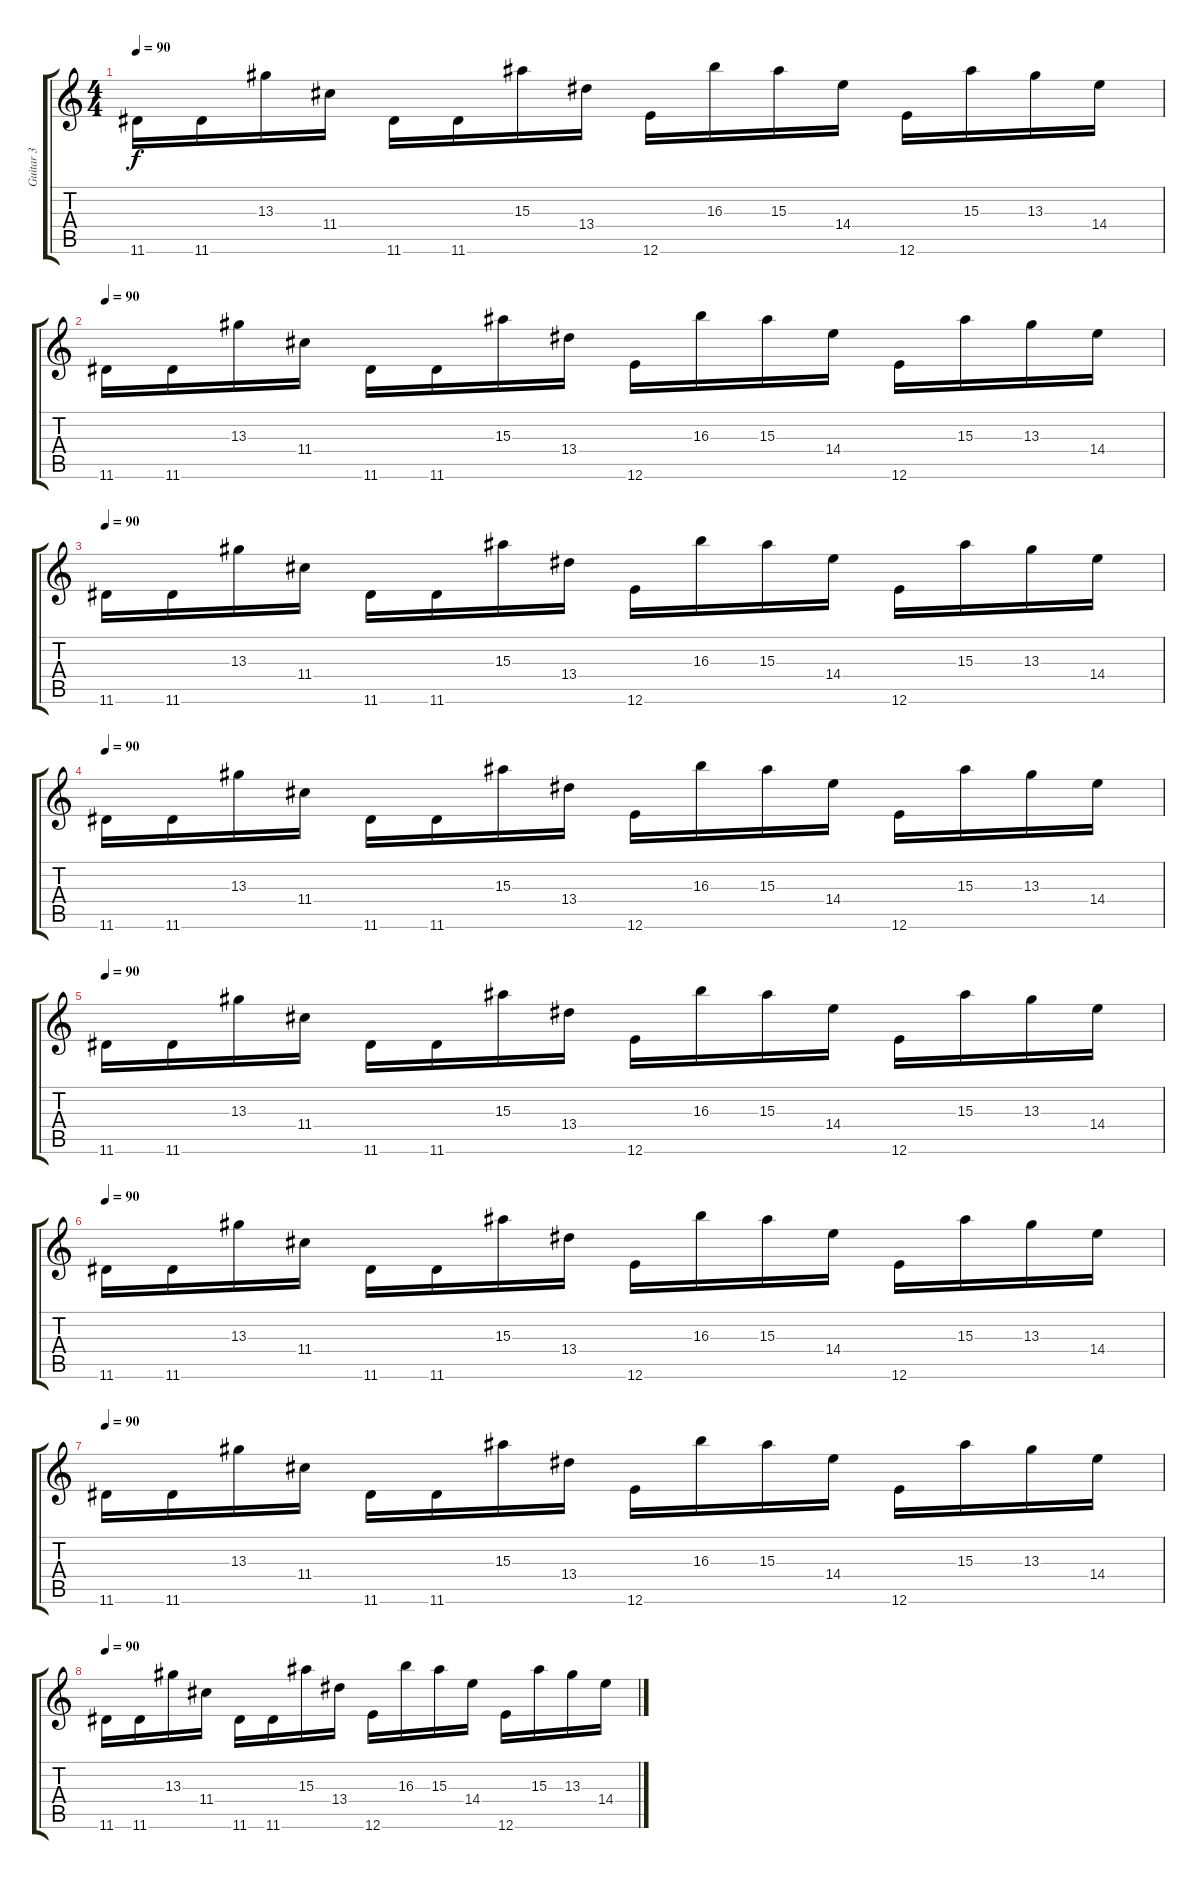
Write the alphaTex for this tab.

\track ("Guitar 3" "Guitar 3") {instrument overdrivenguitar}
\staff {score tabs}
\tuning (E4 B3 G3 D3 A2 E2) {hide}
\ts (4 4)
\tempo 90
\clef g2
\ks c
11.6.16{dy f} 11.6.16 13.3.16 11.4.16 11.6.16 11.6.16 15.3.16 13.4.16 12.6.16 16.3.16 15.3.16 14.4.16 12.6.16 15.3.16 13.3.16 14.4.16 |
\tempo 90
11.6.16 11.6.16 13.3.16 11.4.16 11.6.16 11.6.16 15.3.16 13.4.16 12.6.16 16.3.16 15.3.16 14.4.16 12.6.16 15.3.16 13.3.16 14.4.16 |
\tempo 90
11.6.16 11.6.16 13.3.16 11.4.16 11.6.16 11.6.16 15.3.16 13.4.16 12.6.16 16.3.16 15.3.16 14.4.16 12.6.16 15.3.16 13.3.16 14.4.16 |
\tempo 90
11.6.16 11.6.16 13.3.16 11.4.16 11.6.16 11.6.16 15.3.16 13.4.16 12.6.16 16.3.16 15.3.16 14.4.16 12.6.16 15.3.16 13.3.16 14.4.16 |
\tempo 90
11.6.16 11.6.16 13.3.16 11.4.16 11.6.16 11.6.16 15.3.16 13.4.16 12.6.16 16.3.16 15.3.16 14.4.16 12.6.16 15.3.16 13.3.16 14.4.16 |
\tempo 90
11.6.16 11.6.16 13.3.16 11.4.16 11.6.16 11.6.16 15.3.16 13.4.16 12.6.16 16.3.16 15.3.16 14.4.16 12.6.16 15.3.16 13.3.16 14.4.16 |
\tempo 90
11.6.16 11.6.16 13.3.16 11.4.16 11.6.16 11.6.16 15.3.16 13.4.16 12.6.16 16.3.16 15.3.16 14.4.16 12.6.16 15.3.16 13.3.16 14.4.16 |
\tempo 90
11.6.16 11.6.16 13.3.16 11.4.16 11.6.16 11.6.16 15.3.16 13.4.16 12.6.16 16.3.16 15.3.16 14.4.16 12.6.16 15.3.16 13.3.16 14.4.16
